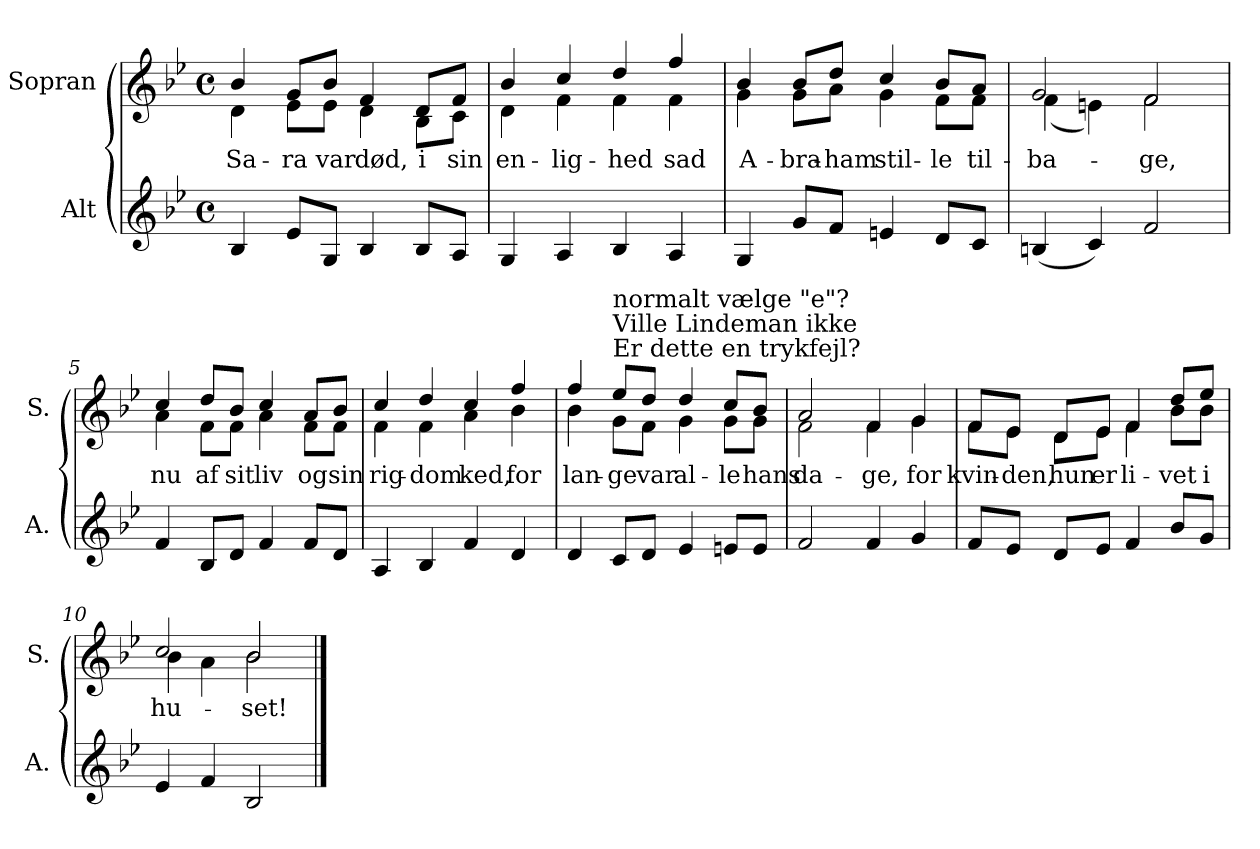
**kern	**kern	**text
*part2	*part1	*part1
*staff2	*staff1	*staff1
*I"Alt	*I"Sopran	*
*I'A.	*I'S.	*
*clefG2	*clefG2	*
*k[b-e-]	*k[b-e-]	*
*M4/4	*M4/4	*
*met(c)	*met(c)	*
=1	=1	=1
!	!	!LO:LY:b
*	*^	*
4B-/	4b-/	4d\	Sa-
!	!	!	!LO:LY:b
8e-/L	8g/L	8e-\L	-ra
!	!	!	!LO:LY:b
8G/J	8b-/J	8e-\J	var
!	!	!	!LO:LY:b
4B-/	4f/	4d\	død,
!	!	!	!LO:LY:b
8B-/L	8d/L	8B-\L	i
!	!	!	!LO:LY:b
8A/J	8f/J	8c\J	sin
=2	=2	=2	=2
!	!	!	!LO:LY:b
4G/	4b-/	4d\	en-
!	!	!	!LO:LY:b
4A/	4cc/	4f\	-lig-
!	!	!	!LO:LY:b
4B-/	4dd/	4f\	-hed
!	!	!	!LO:LY:b
4A/	4ff/	4f\	sad
=3	=3	=3	=3
!	!	!	!LO:LY:b
4G/	4b-/	4g\	A-
!	!	!	!LO:LY:b
8g/L	8b-/L	8g\L	-bra-
!	!	!	!LO:LY:b
8f/J	8dd/J	8a\J	-ham
!	!	!	!LO:LY:b
4en/	4cc/	4g\	stil-
!	!	!	!LO:LY:b
8d/L	8b-/L	8f\L	-le
!	!	!	!LO:LY:b
8c/J	8a/J	8f\J	til-
!!LO:LB:g=z	!!
=4	=4	=4	=4
!	!	!	!LO:LY:b
(<4Bn/	2g/	(<4f\	-ba-
4c/)	.	4en\)	.
!	!	!	!LO:LY:b
2f/	2f/	2f\	-ge,
=5	=5	=5	=5
!	!	!	!LO:LY:b
4f/	4cc/	4a\	nu
!	!	!	!LO:LY:b
8B-/L	8dd/L	8f\L	af
!	!	!	!LO:LY:b
8d/J	8b-/J	8f\J	sit
!	!	!	!LO:LY:b
4f/	4cc/	4a\	liv
!	!	!	!LO:LY:b
8f/L	8a/L	8f\L	og
!	!	!	!LO:LY:b
8d/J	8b-/J	8f\J	sin
=6	=6	=6	=6
!	!	!	!LO:LY:b
4A/	4cc/	4f\	rig-
!	!	!	!LO:LY:b
4B-/	4dd/	4f\	-dom
!	!	!	!LO:LY:b
4f/	4cc/	4a\	ked,
!	!	!	!LO:LY:b
4d/	4ff/	4b-\	for
!!LO:LB:g=z	!!
=7	=7	=7	=7
!	!	!	!LO:LY:b
4d/	4ff/	4b-\	lan-
!	!LO:TX:a:t=Er dette en trykfejl?	!	!
!	!LO:TX:a:t=Ville Lindeman ikke	!	!
!	!LO:TX:a:t=normalt vælge "e"?	!	!
!	!	!	!LO:LY:b
8c/L	8ee-i/L	8g\L	-ge
!	!	!	!LO:LY:b
8d/J	8dd/J	8f\J	var
!	!	!	!LO:LY:b
4e-/	4dd/	4g\	al-
!	!	!	!LO:LY:b
8en/L	8cc/L	8g\L	-le
!	!	!	!LO:LY:b
8e/J	8b-/J	8g\J	hans
=8	=8	=8	=8
!	!	!	!LO:LY:b
2f/	2a/	2f\	da-
!	!	!	!LO:LY:b
4f/	4f/	4f\	-ge,
!	!	!	!LO:LY:b
4g/	4g/	4g\	for
=9	=9	=9	=9
!	!	!	!LO:LY:b
8f/L	8f/L	8f\L	kvin-
!	!	!	!LO:LY:b
8e-/J	8e-/J	8e-\J	-den,
!	!	!	!LO:LY:b
8d/L	8d/L	8d\L	hun
!	!	!	!LO:LY:b
8e-/J	8e-/J	8e-\J	er
!	!	!	!LO:LY:b
4f/	4f/	4f\	li-
!	!	!	!LO:LY:b
8b-/L	8dd/L	8b-\L	-vet
!	!	!	!LO:LY:b
8g/J	8ee-/J	8b-\J	i
!!LO:LB:g=z	!!
=10	=10	=10	=10
!	!	!	!LO:LY:b
4e-/	2cc/	4b-\	hu-
4f/	.	4a\	.
!	!	!	!LO:LY:b
2B-/	2b-/	2b-\	-set!
*	*v	*v	*
==	==	==
*-	*-	*-
